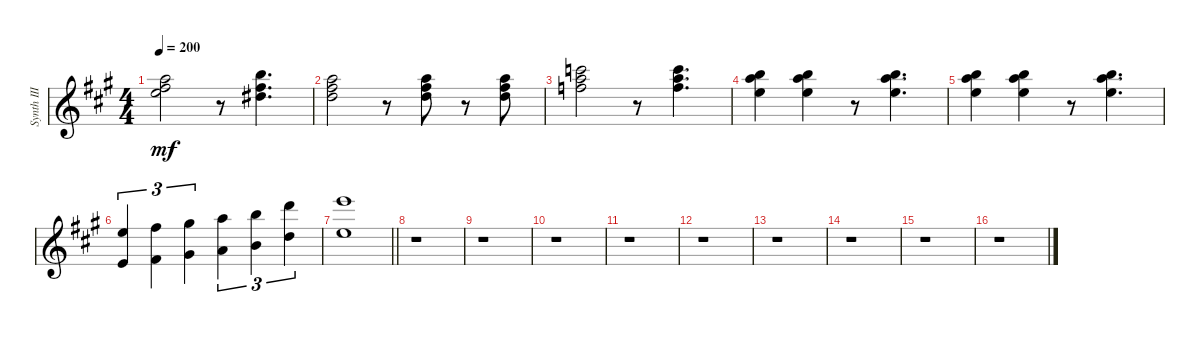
\track ("Synth III" "Synth III") {instrument synthbrass1}
\staff {score}
\tuning (E4 B3 G3 D3 A2 E2 B1) {hide}
\ts (4 4)
\tempo 200
\clef g2
\ks a
(12.1 19.2 26.3).2{dy mf} r.8 (19.1 19.2 20.3).4{d} |
(10.1 19.2 26.3).2 r.8 (10.1 19.2 26.3).8 r.8 (10.1 19.2 26.3).8 |
(13.1 22.2 29.3).2 r.8 (13.1 22.2 29.3).4{d} |
(17.1 24.2 21.3).4 (12.1 22.2 28.3).4 r.8 (19.1 22.2 21.3).4{d} |
(12.1 22.2 28.3).4 (12.1 22.2 28.3).4 r.8 (12.1 22.2 28.3).4{d} |
(0.1 17.2).4{tu (3 2)} (2.1 19.2).4{tu (3 2)} (4.1 21.2).4{tu (3 2)} (5.1 22.2).4{tu (3 2)} (7.1 24.2).4{tu (3 2)} (10.1 27.2).4{tu (3 2)} |
\barLineRight lightlight
(24.1 17.2).1 |
\section ("" "")
r.1 |
r.1 |
r.1 |
r.1 |
r.1 |
r.1 |
r.1 |
r.1 |
r.1
